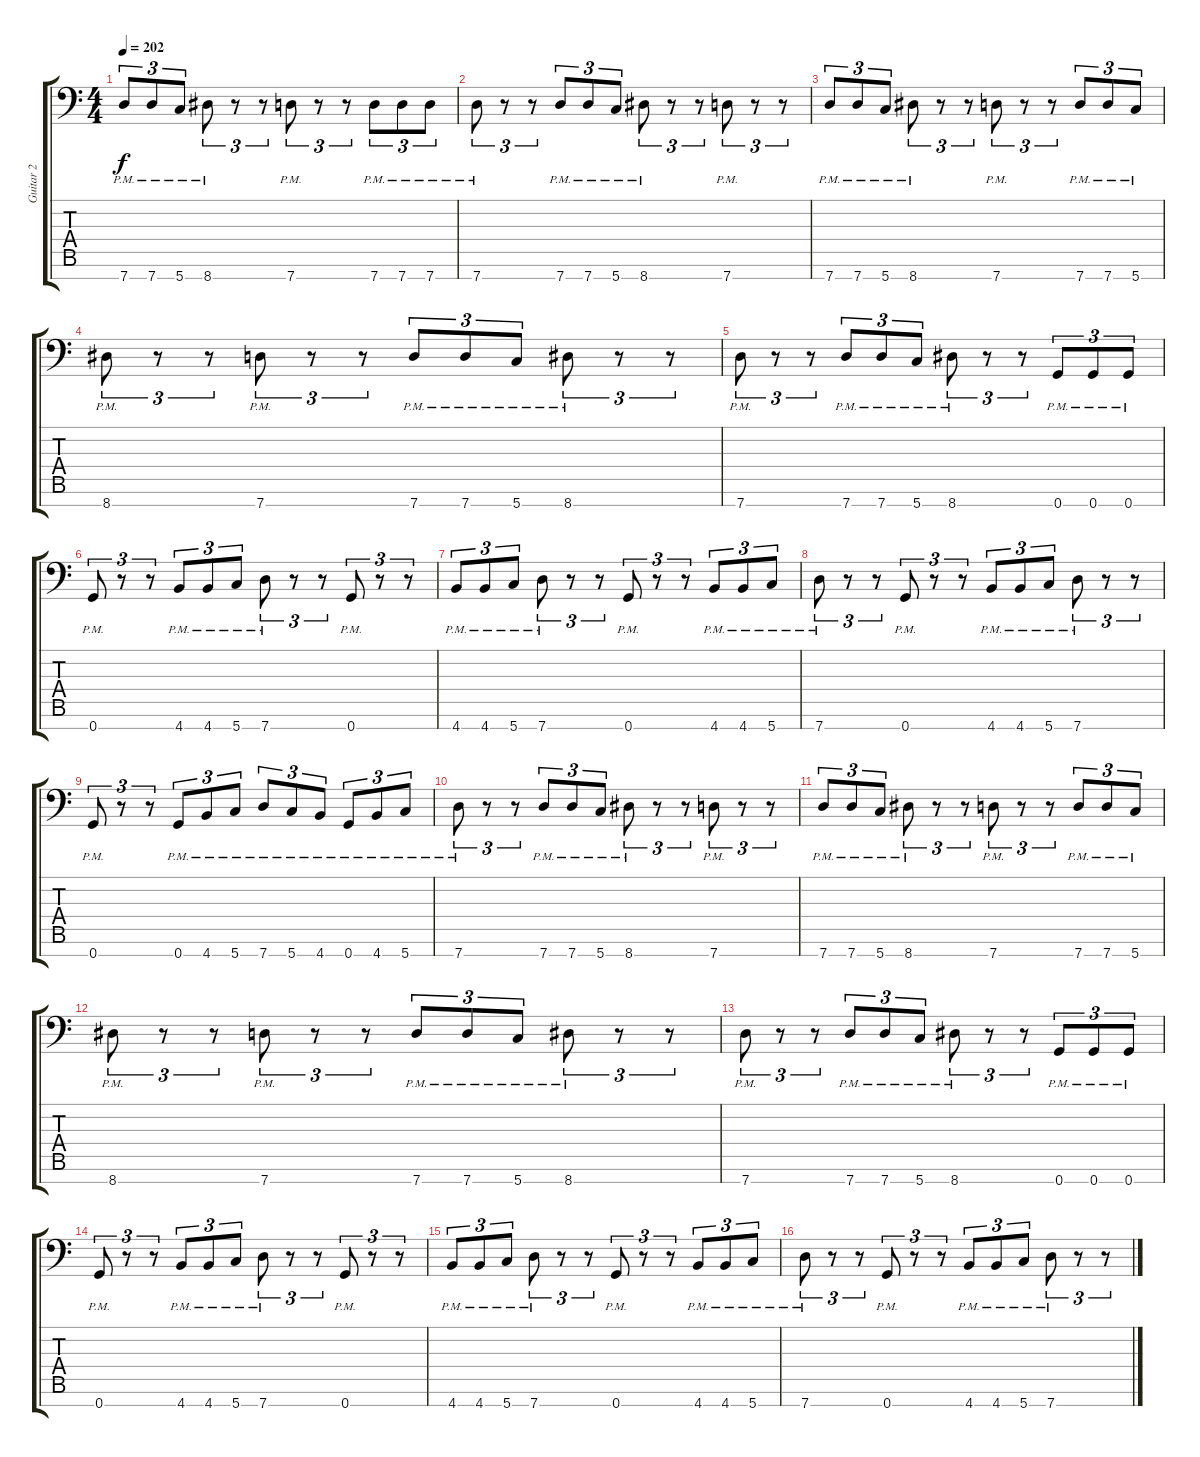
\track ("Guitar 2" "Guitar 2") {instrument distortionguitar}
\staff {score tabs}
\tuning (D4 A3 F3 C3 G2 D2 G1) {hide}
\ts (4 4)
\tempo 202
\clef f4
\ks c
7.7{pm}.8{tu (3 2) dy f} 7.7{pm}.8{tu (3 2)} 5.7{pm}.8{tu (3 2)} 8.7{pm}.8{tu (3 2)} r.8{tu (3 2)} r.8{tu (3 2)} 7.7{pm}.8{tu (3 2)} r.8{tu (3 2)} r.8{tu (3 2)} 7.7{pm}.8{tu (3 2)} 7.7{pm}.8{tu (3 2)} 7.7{pm}.8{tu (3 2)} |
7.7{pm}.8{tu (3 2)} r.8{tu (3 2)} r.8{tu (3 2)} 7.7{pm}.8{tu (3 2)} 7.7{pm}.8{tu (3 2)} 5.7{pm}.8{tu (3 2)} 8.7{pm}.8{tu (3 2)} r.8{tu (3 2)} r.8{tu (3 2)} 7.7{pm}.8{tu (3 2)} r.8{tu (3 2)} r.8{tu (3 2)} |
7.7{pm}.8{tu (3 2)} 7.7{pm}.8{tu (3 2)} 5.7{pm}.8{tu (3 2)} 8.7{pm}.8{tu (3 2)} r.8{tu (3 2)} r.8{tu (3 2)} 7.7{pm}.8{tu (3 2)} r.8{tu (3 2)} r.8{tu (3 2)} 7.7{pm}.8{tu (3 2)} 7.7{pm}.8{tu (3 2)} 5.7{pm}.8{tu (3 2)} |
8.7{pm}.8{tu (3 2)} r.8{tu (3 2)} r.8{tu (3 2)} 7.7{pm}.8{tu (3 2)} r.8{tu (3 2)} r.8{tu (3 2)} 7.7{pm}.8{tu (3 2)} 7.7{pm}.8{tu (3 2)} 5.7{pm}.8{tu (3 2)} 8.7{pm}.8{tu (3 2)} r.8{tu (3 2)} r.8{tu (3 2)} |
7.7{pm}.8{tu (3 2)} r.8{tu (3 2)} r.8{tu (3 2)} 7.7{pm}.8{tu (3 2)} 7.7{pm}.8{tu (3 2)} 5.7{pm}.8{tu (3 2)} 8.7{pm}.8{tu (3 2)} r.8{tu (3 2)} r.8{tu (3 2)} 0.7{pm}.8{tu (3 2)} 0.7{pm}.8{tu (3 2)} 0.7{pm}.8{tu (3 2)} |
0.7{pm}.8{tu (3 2)} r.8{tu (3 2)} r.8{tu (3 2)} 4.7{pm}.8{tu (3 2)} 4.7{pm}.8{tu (3 2)} 5.7{pm}.8{tu (3 2)} 7.7{pm}.8{tu (3 2)} r.8{tu (3 2)} r.8{tu (3 2)} 0.7{pm}.8{tu (3 2)} r.8{tu (3 2)} r.8{tu (3 2)} |
4.7{pm}.8{tu (3 2)} 4.7{pm}.8{tu (3 2)} 5.7{pm}.8{tu (3 2)} 7.7{pm}.8{tu (3 2)} r.8{tu (3 2)} r.8{tu (3 2)} 0.7{pm}.8{tu (3 2)} r.8{tu (3 2)} r.8{tu (3 2)} 4.7{pm}.8{tu (3 2)} 4.7{pm}.8{tu (3 2)} 5.7{pm}.8{tu (3 2)} |
7.7{pm}.8{tu (3 2)} r.8{tu (3 2)} r.8{tu (3 2)} 0.7{pm}.8{tu (3 2)} r.8{tu (3 2)} r.8{tu (3 2)} 4.7{pm}.8{tu (3 2)} 4.7{pm}.8{tu (3 2)} 5.7{pm}.8{tu (3 2)} 7.7{pm}.8{tu (3 2)} r.8{tu (3 2)} r.8{tu (3 2)} |
0.7{pm}.8{tu (3 2)} r.8{tu (3 2)} r.8{tu (3 2)} 0.7{pm}.8{tu (3 2)} 4.7{pm}.8{tu (3 2)} 5.7{pm}.8{tu (3 2)} 7.7{pm}.8{tu (3 2)} 5.7{pm}.8{tu (3 2)} 4.7{pm}.8{tu (3 2)} 0.7{pm}.8{tu (3 2)} 4.7{pm}.8{tu (3 2)} 5.7{pm}.8{tu (3 2)} |
7.7{pm}.8{tu (3 2)} r.8{tu (3 2)} r.8{tu (3 2)} 7.7{pm}.8{tu (3 2)} 7.7{pm}.8{tu (3 2)} 5.7{pm}.8{tu (3 2)} 8.7{pm}.8{tu (3 2)} r.8{tu (3 2)} r.8{tu (3 2)} 7.7{pm}.8{tu (3 2)} r.8{tu (3 2)} r.8{tu (3 2)} |
7.7{pm}.8{tu (3 2)} 7.7{pm}.8{tu (3 2)} 5.7{pm}.8{tu (3 2)} 8.7{pm}.8{tu (3 2)} r.8{tu (3 2)} r.8{tu (3 2)} 7.7{pm}.8{tu (3 2)} r.8{tu (3 2)} r.8{tu (3 2)} 7.7{pm}.8{tu (3 2)} 7.7{pm}.8{tu (3 2)} 5.7{pm}.8{tu (3 2)} |
8.7{pm}.8{tu (3 2)} r.8{tu (3 2)} r.8{tu (3 2)} 7.7{pm}.8{tu (3 2)} r.8{tu (3 2)} r.8{tu (3 2)} 7.7{pm}.8{tu (3 2)} 7.7{pm}.8{tu (3 2)} 5.7{pm}.8{tu (3 2)} 8.7{pm}.8{tu (3 2)} r.8{tu (3 2)} r.8{tu (3 2)} |
7.7{pm}.8{tu (3 2)} r.8{tu (3 2)} r.8{tu (3 2)} 7.7{pm}.8{tu (3 2)} 7.7{pm}.8{tu (3 2)} 5.7{pm}.8{tu (3 2)} 8.7{pm}.8{tu (3 2)} r.8{tu (3 2)} r.8{tu (3 2)} 0.7{pm}.8{tu (3 2)} 0.7{pm}.8{tu (3 2)} 0.7{pm}.8{tu (3 2)} |
0.7{pm}.8{tu (3 2)} r.8{tu (3 2)} r.8{tu (3 2)} 4.7{pm}.8{tu (3 2)} 4.7{pm}.8{tu (3 2)} 5.7{pm}.8{tu (3 2)} 7.7{pm}.8{tu (3 2)} r.8{tu (3 2)} r.8{tu (3 2)} 0.7{pm}.8{tu (3 2)} r.8{tu (3 2)} r.8{tu (3 2)} |
4.7{pm}.8{tu (3 2)} 4.7{pm}.8{tu (3 2)} 5.7{pm}.8{tu (3 2)} 7.7{pm}.8{tu (3 2)} r.8{tu (3 2)} r.8{tu (3 2)} 0.7{pm}.8{tu (3 2)} r.8{tu (3 2)} r.8{tu (3 2)} 4.7{pm}.8{tu (3 2)} 4.7{pm}.8{tu (3 2)} 5.7{pm}.8{tu (3 2)} |
7.7{pm}.8{tu (3 2)} r.8{tu (3 2)} r.8{tu (3 2)} 0.7{pm}.8{tu (3 2)} r.8{tu (3 2)} r.8{tu (3 2)} 4.7{pm}.8{tu (3 2)} 4.7{pm}.8{tu (3 2)} 5.7{pm}.8{tu (3 2)} 7.7{pm}.8{tu (3 2)} r.8{tu (3 2)} r.8{tu (3 2)}
